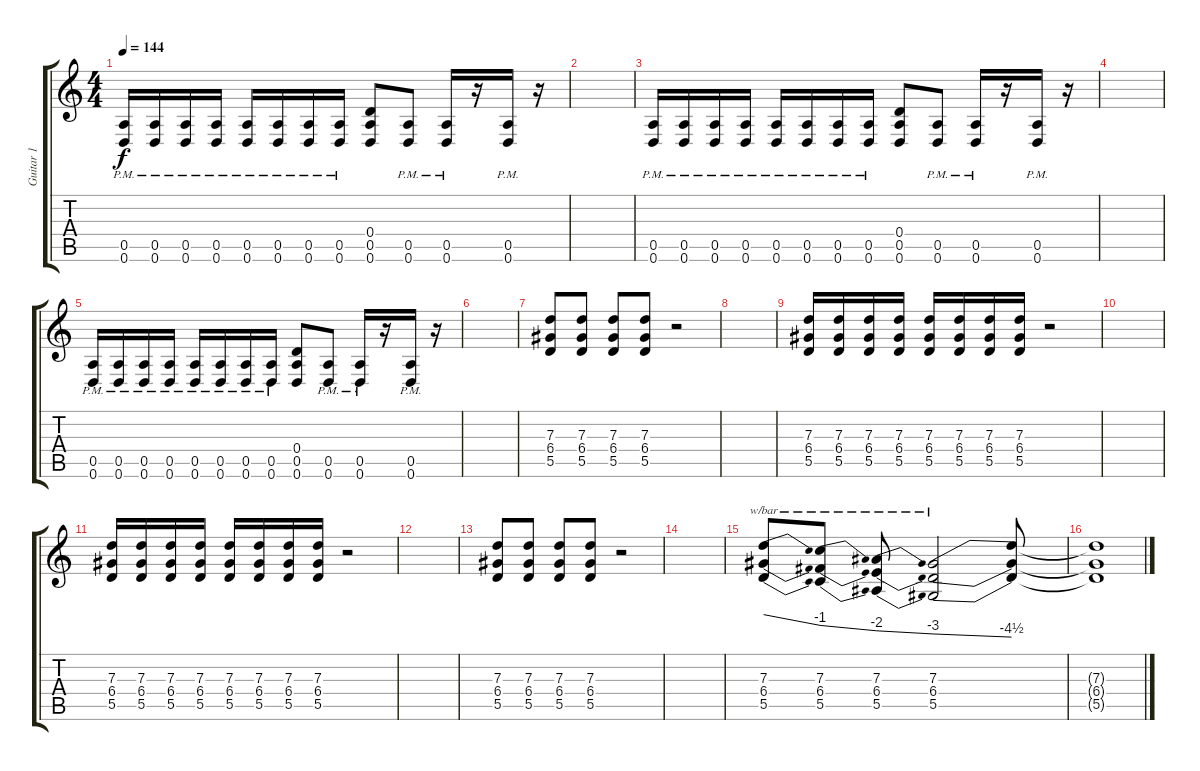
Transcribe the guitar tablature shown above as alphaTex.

\track ("Guitar 1" "Guitar 1") {instrument overdrivenguitar}
\staff {score tabs}
\tuning (E4 B3 G3 D3 A2 D2) {hide}
\ts (4 4)
\tempo 144
\clef g2
\ks c
(0.5{pm} 0.6{pm}).16{dy f} (0.5{pm} 0.6{pm}).16 (0.5{pm} 0.6{pm}).16 (0.5{pm} 0.6{pm}).16 (0.5{pm} 0.6{pm}).16 (0.5{pm} 0.6{pm}).16 (0.5{pm} 0.6{pm}).16 (0.5{pm} 0.6{pm}).16 (0.4 0.5 0.6).8 (0.5{pm} 0.6{pm}).8 (0.5{pm} 0.6{pm}).16 r.16 (0.5{pm} 0.6{pm}).16 r.16 |
|
(0.5{pm} 0.6{pm}).16 (0.5{pm} 0.6{pm}).16 (0.5{pm} 0.6{pm}).16 (0.5{pm} 0.6{pm}).16 (0.5{pm} 0.6{pm}).16 (0.5{pm} 0.6{pm}).16 (0.5{pm} 0.6{pm}).16 (0.5{pm} 0.6{pm}).16 (0.4 0.5 0.6).8 (0.5{pm} 0.6{pm}).8 (0.5{pm} 0.6{pm}).16 r.16 (0.5{pm} 0.6{pm}).16 r.16 |
|
(0.5{pm} 0.6{pm}).16 (0.5{pm} 0.6{pm}).16 (0.5{pm} 0.6{pm}).16 (0.5{pm} 0.6{pm}).16 (0.5{pm} 0.6{pm}).16 (0.5{pm} 0.6{pm}).16 (0.5{pm} 0.6{pm}).16 (0.5{pm} 0.6{pm}).16 (0.4 0.5 0.6).8 (0.5{pm} 0.6{pm}).8 (0.5{pm} 0.6{pm}).16 r.16 (0.5{pm} 0.6{pm}).16 r.16 |
|
(7.3 6.4 5.5).8 (7.3 6.4 5.5).8 (7.3 6.4 5.5).8 (7.3 6.4 5.5).8 r.2 |
|
(7.3 6.4 5.5).16 (7.3 6.4 5.5).16 (7.3 6.4 5.5).16 (7.3 6.4 5.5).16 (7.3 6.4 5.5).16 (7.3 6.4 5.5).16 (7.3 6.4 5.5).16 (7.3 6.4 5.5).16 r.2 |
|
(7.3 6.4 5.5).16 (7.3 6.4 5.5).16 (7.3 6.4 5.5).16 (7.3 6.4 5.5).16 (7.3 6.4 5.5).16 (7.3 6.4 5.5).16 (7.3 6.4 5.5).16 (7.3 6.4 5.5).16 r.2 |
|
(7.3 6.4 5.5).8 (7.3 6.4 5.5).8 (7.3 6.4 5.5).8 (7.3 6.4 5.5).8 r.2 |
|
(7.3 6.4 5.5).8{tbe (dive default 0 0 60 -4)} (7.3 6.4 5.5).8{tbe (dive default 0 -4 60 -8)} (7.3 6.4 5.5).8{tbe (dive default 0 -8 60 -12)} (7.3 6.4 5.5).2{tbe (dive default 0 -12 60 -18)} (7.3{t} 6.4{t} 5.5{t}).8 |
(7.3{t} 6.4{t} 5.5{t}).1
